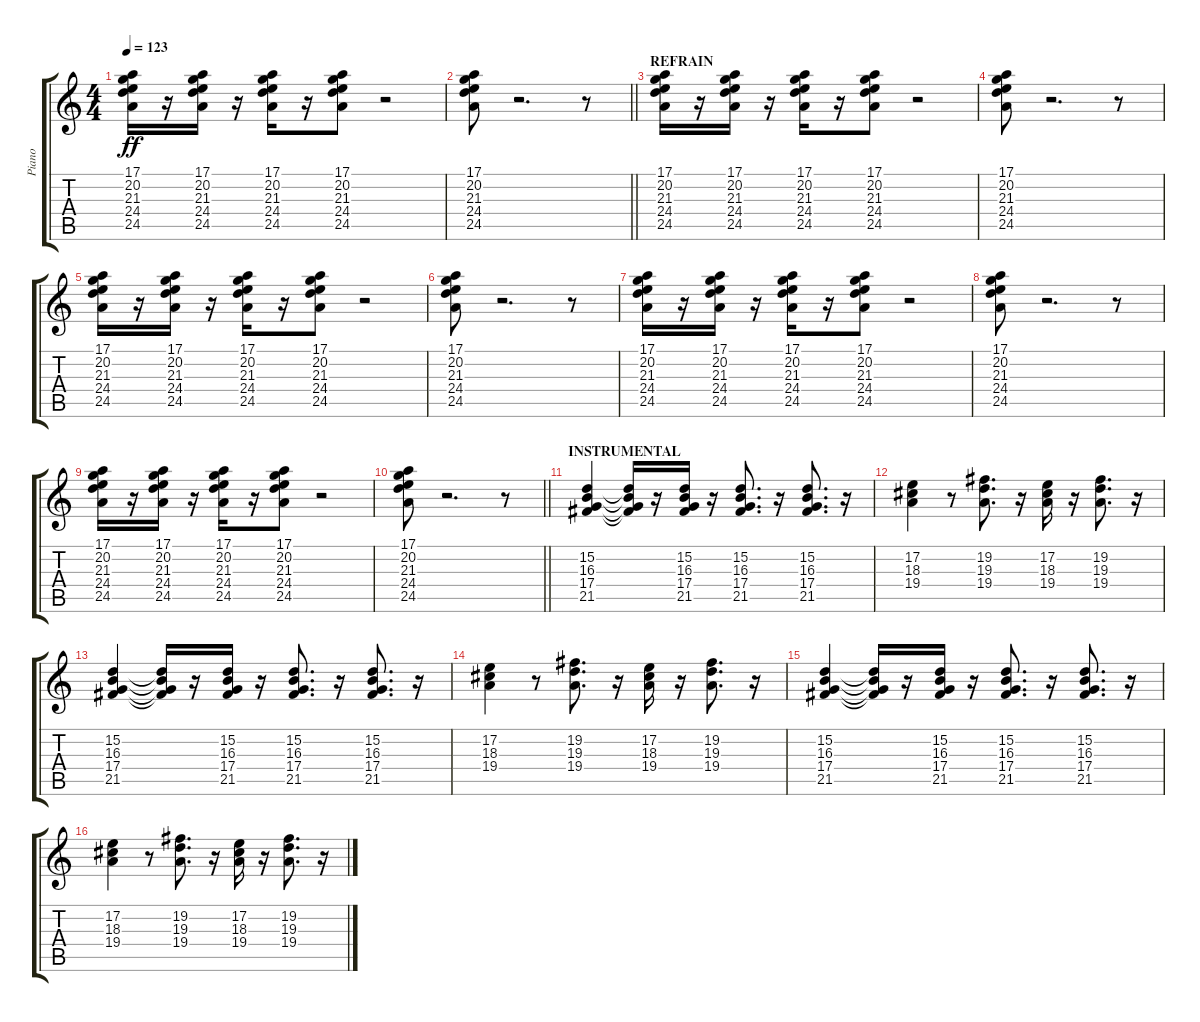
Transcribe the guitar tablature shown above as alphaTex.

\track ("Piano" "Piano") {instrument electricpiano1}
\staff {score tabs}
\tuning (E4 B3 G3 D3 A2 E2) {hide}
\ts (4 4)
\tempo 123
\clef g2
\ks c
(17.1 20.2 21.3 24.4 24.5).16{dy ff} r.16 (17.1 20.2 21.3 24.4 24.5).16 r.16 (17.1 20.2 21.3 24.4 24.5).16 r.16 (17.1 20.2 21.3 24.4 24.5).8 r.2 |
\barLineRight lightlight
(17.1 20.2 21.3 24.4 24.5).8 r.2{d} r.8 |
\section ("" "REFRAIN")
(17.1 20.2 21.3 24.4 24.5).16 r.16 (17.1 20.2 21.3 24.4 24.5).16 r.16 (17.1 20.2 21.3 24.4 24.5).16 r.16 (17.1 20.2 21.3 24.4 24.5).8 r.2 |
(17.1 20.2 21.3 24.4 24.5).8 r.2{d} r.8 |
(17.1 20.2 21.3 24.4 24.5).16 r.16 (17.1 20.2 21.3 24.4 24.5).16 r.16 (17.1 20.2 21.3 24.4 24.5).16 r.16 (17.1 20.2 21.3 24.4 24.5).8 r.2 |
(17.1 20.2 21.3 24.4 24.5).8 r.2{d} r.8 |
(17.1 20.2 21.3 24.4 24.5).16 r.16 (17.1 20.2 21.3 24.4 24.5).16 r.16 (17.1 20.2 21.3 24.4 24.5).16 r.16 (17.1 20.2 21.3 24.4 24.5).8 r.2 |
(17.1 20.2 21.3 24.4 24.5).8 r.2{d} r.8 |
(17.1 20.2 21.3 24.4 24.5).16 r.16 (17.1 20.2 21.3 24.4 24.5).16 r.16 (17.1 20.2 21.3 24.4 24.5).16 r.16 (17.1 20.2 21.3 24.4 24.5).8 r.2 |
\barLineRight lightlight
(17.1 20.2 21.3 24.4 24.5).8 r.2{d} r.8 |
\section ("" "INSTRUMENTAL")
(15.2 16.3 17.4 21.5).4 (15.2{t} 16.3{t} 17.4{t} 21.5{t}).16 r.16 (15.2 16.3 17.4 21.5).16 r.16 (15.2 16.3 17.4 21.5).8{d} r.16 (15.2 16.3 17.4 21.5).8{d} r.16 |
(17.2 18.3 19.4).4 r.8 (19.2 19.3 19.4).8{d} r.16 (17.2 18.3 19.4).16 r.16 (19.2 19.3 19.4).8{d} r.16 |
(15.2 16.3 17.4 21.5).4 (15.2{t} 16.3{t} 17.4{t} 21.5{t}).16 r.16 (15.2 16.3 17.4 21.5).16 r.16 (15.2 16.3 17.4 21.5).8{d} r.16 (15.2 16.3 17.4 21.5).8{d} r.16 |
(17.2 18.3 19.4).4 r.8 (19.2 19.3 19.4).8{d} r.16 (17.2 18.3 19.4).16 r.16 (19.2 19.3 19.4).8{d} r.16 |
(15.2 16.3 17.4 21.5).4 (15.2{t} 16.3{t} 17.4{t} 21.5{t}).16 r.16 (15.2 16.3 17.4 21.5).16 r.16 (15.2 16.3 17.4 21.5).8{d} r.16 (15.2 16.3 17.4 21.5).8{d} r.16 |
(17.2 18.3 19.4).4 r.8 (19.2 19.3 19.4).8{d} r.16 (17.2 18.3 19.4).16 r.16 (19.2 19.3 19.4).8{d} r.16
